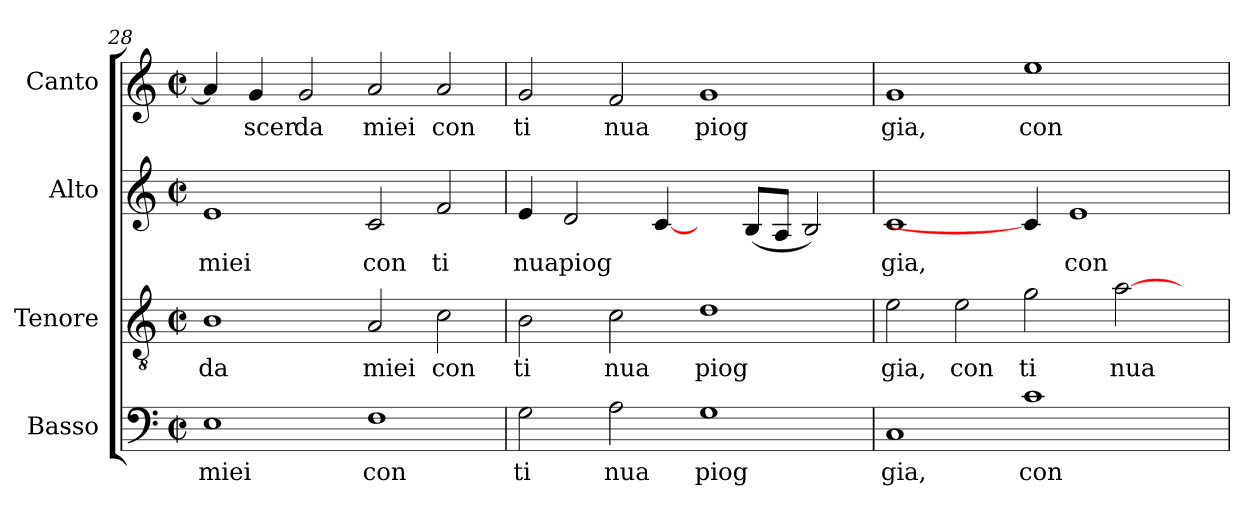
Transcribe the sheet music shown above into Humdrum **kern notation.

**kern	**text	**kern	**text	**kern	**text	**kern	**text
*part4	*part4	*part3	*part3	*part2	*part2	*part1	*part1
*staff4	*staff4	*staff3	*staff3	*staff2	*staff2	*staff1	*staff1
*I"Basso	*	*I"Tenore	*	*I"Alto	*	*I"Canto	*
*clefF4	*	*clefGv2	*	*clefG2	*	*clefG2	*
*k[]	*	*k[]	*	*k[]	*	*k[]	*
*C:	*	*C:	*	*C:	*	*C:	*
*M2/2	*	*M2/2	*	*M2/2	*	*M2/2	*
*met(c|)	*	*met(c|)	*	*met(c|)	*	*met(c|)	*
=28	=28	=28	=28	=28	=28	=28	=28
!	!LO:LY:b:cj	!	!LO:LY:b:cj	!	!LO:LY:b:cj	!	!LO:LY:b:cj
1E	miei	1B	da	1e	miei	4a/]	.
!	!	!	!	!	!	!	!LO:LY:b:cj
.	.	.	.	.	.	4g/	scer
!	!	!	!	!	!	!	!LO:LY:b:cj
.	.	.	.	.	.	2g/	da
!	!LO:LY:b:cj	!	!LO:LY:b:cj	!	!LO:LY:b:cj	!	!LO:LY:b:cj
1F	con	2A/	miei	2c/	con	2a/	miei
!	!	!	!LO:LY:b:cj	!	!LO:LY:b:cj	!	!LO:LY:b:cj
.	.	2c\	con	2f/	ti	2a/	con
=29	=29	=29	=29	=29	=29	=29	=29
!	!LO:LY:b:cj	!	!LO:LY:b:cj	!	!LO:LY:b:cj	!	!LO:LY:b:cj
2G\	ti	2B\	ti	4e/	nua	2g/	ti
!	!	!	!	!	!LO:LY:b:cj	!	!
.	.	.	.	2d/	piog	.	.
!	!LO:LY:b:cj	!	!LO:LY:b:cj	!	!	!	!LO:LY:b:cj
2A\	nua	2c\	nua	.	.	2f/	nua
!	!	!	!	!	!LO:LY:b:cj	!	!
.	.	.	.	[4c/	.	.	.
!	!LO:LY:b:cj	!	!LO:LY:b:cj	!	!	!	!LO:LY:b:cj
1G	piog	1d	piog	4ryy	.	1g	piog
!	!	!	!	!	!LO:LY:b:cj	!	!
.	.	.	.	(>8B/L	.	.	.
!	!	!	!	!	!LO:LY:b:cj	!	!
.	.	.	.	8A/J	.	.	.
!	!	!	!	!	!LO:LY:b:cj	!	!
.	.	.	.	2B/)	.	.	.
=30	=30	=30	=30	=30	=30	=30	=30
!	!LO:LY:b:cj	!	!LO:LY:b:cj	!	!LO:LY:b:cj	!	!LO:LY:b:cj
1C	gia,	2e\	gia,	1c	gia,	1g	gia,
!	!	!	!LO:LY:b:cj	!	!	!	!
.	.	2e\	con	.	.	.	.
!	!LO:LY:b:cj	!	!LO:LY:b:cj	!	!	!	!LO:LY:b:cj
1c	con	2g\	ti	4c/]	.	1ee	con
!	!	!	!	!	!LO:LY:b:cj	!	!
.	.	.	.	1e	con	.	.
!	!	!	!LO:LY:b:cj	!	!	!	!
.	.	[<2a\	nua	.	.	.	.
4ryy	.	4ryy	.	.	.	4ryy	.
=	=	=	=	=	=	=	=
*-	*-	*-	*-	*-	*-	*-	*-
